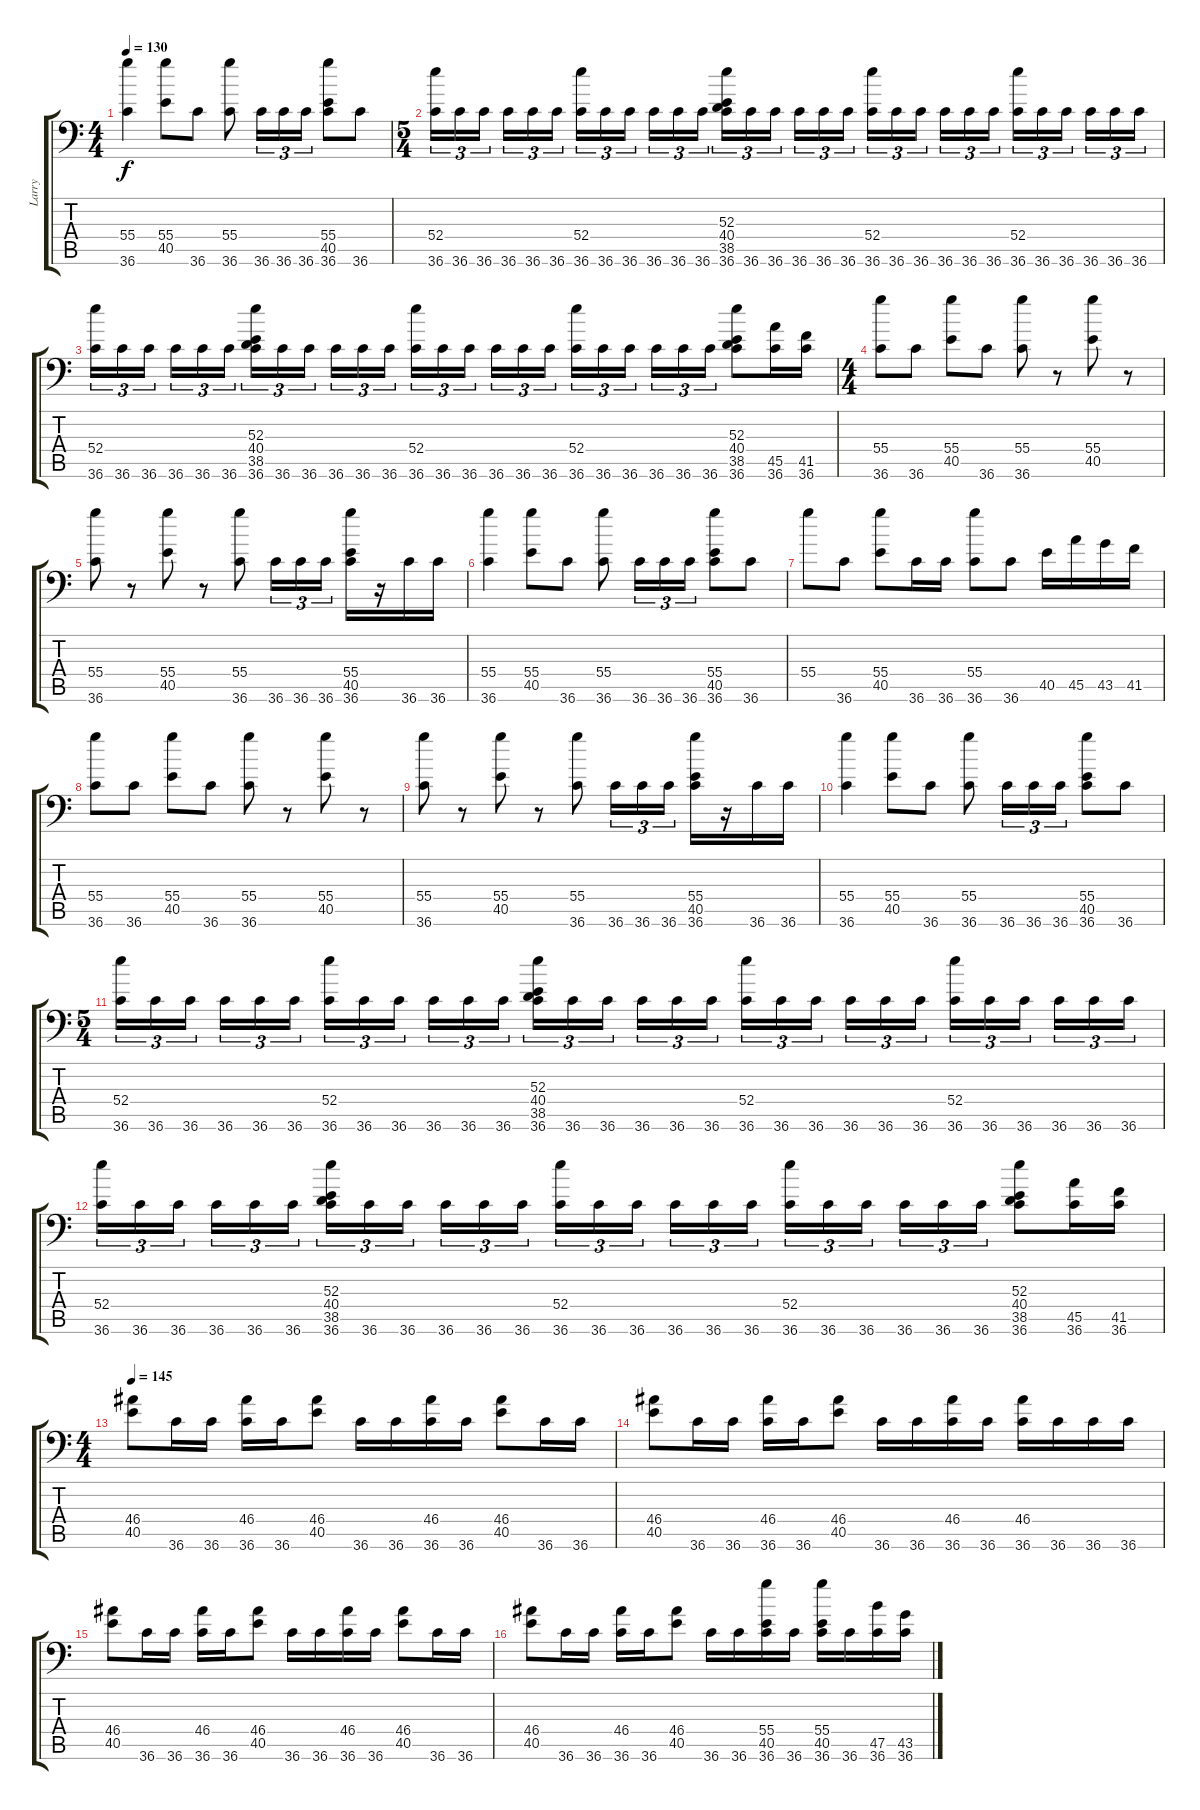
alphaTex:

\track ("Larry" "Larry") {instrument acousticgrandpiano}
\staff {score tabs}
\tuning (C-1 C-1 C-1 C-1 C-1 C-1) {hide}
\ts (4 4)
\tempo 130
\clef f4
\ks c
(55.4 36.6).4{dy f} (55.4 40.5).8 36.6.8 (55.4 36.6).8 36.6.16{tu (3 2)} 36.6.16{tu (3 2)} 36.6.16{tu (3 2)} (55.4 40.5 36.6).8 36.6.8 |
\ts (5 4)
(52.4 36.6).16{tu (3 2)} 36.6.16{tu (3 2)} 36.6.16{tu (3 2)} 36.6.16{tu (3 2)} 36.6.16{tu (3 2)} 36.6.16{tu (3 2)} (52.4 36.6).16{tu (3 2)} 36.6.16{tu (3 2)} 36.6.16{tu (3 2)} 36.6.16{tu (3 2)} 36.6.16{tu (3 2)} 36.6.16{tu (3 2)} (52.3 40.4 38.5 36.6).16{tu (3 2)} 36.6.16{tu (3 2)} 36.6.16{tu (3 2)} 36.6.16{tu (3 2)} 36.6.16{tu (3 2)} 36.6.16{tu (3 2)} (52.4 36.6).16{tu (3 2)} 36.6.16{tu (3 2)} 36.6.16{tu (3 2)} 36.6.16{tu (3 2)} 36.6.16{tu (3 2)} 36.6.16{tu (3 2)} (52.4 36.6).16{tu (3 2)} 36.6.16{tu (3 2)} 36.6.16{tu (3 2)} 36.6.16{tu (3 2)} 36.6.16{tu (3 2)} 36.6.16{tu (3 2)} |
(52.4 36.6).16{tu (3 2)} 36.6.16{tu (3 2)} 36.6.16{tu (3 2)} 36.6.16{tu (3 2)} 36.6.16{tu (3 2)} 36.6.16{tu (3 2)} (52.3 40.4 38.5 36.6).16{tu (3 2)} 36.6.16{tu (3 2)} 36.6.16{tu (3 2)} 36.6.16{tu (3 2)} 36.6.16{tu (3 2)} 36.6.16{tu (3 2)} (52.4 36.6).16{tu (3 2)} 36.6.16{tu (3 2)} 36.6.16{tu (3 2)} 36.6.16{tu (3 2)} 36.6.16{tu (3 2)} 36.6.16{tu (3 2)} (52.4 36.6).16{tu (3 2)} 36.6.16{tu (3 2)} 36.6.16{tu (3 2)} 36.6.16{tu (3 2)} 36.6.16{tu (3 2)} 36.6.16{tu (3 2)} (52.3 40.4 38.5 36.6).8 (45.5 36.6).16 (41.5 36.6).16 |
\ts (4 4)
(55.4 36.6).8 36.6.8 (55.4 40.5).8 36.6.8 (55.4 36.6).8 r.8 (55.4 40.5).8 r.8 |
(55.4 36.6).8 r.8 (55.4 40.5).8 r.8 (55.4 36.6).8 36.6.16{tu (3 2)} 36.6.16{tu (3 2)} 36.6.16{tu (3 2)} (55.4 40.5 36.6).16 r.16 36.6.16 36.6.16 |
(55.4 36.6).4 (55.4 40.5).8 36.6.8 (55.4 36.6).8 36.6.16{tu (3 2)} 36.6.16{tu (3 2)} 36.6.16{tu (3 2)} (55.4 40.5 36.6).8 36.6.8 |
55.4.8 36.6.8 (55.4 40.5).8 36.6.16 36.6.16 (55.4 36.6).8 36.6.8 40.5.16 45.5.16 43.5.16 41.5.16 |
(55.4 36.6).8 36.6.8 (55.4 40.5).8 36.6.8 (55.4 36.6).8 r.8 (55.4 40.5).8 r.8 |
(55.4 36.6).8 r.8 (55.4 40.5).8 r.8 (55.4 36.6).8 36.6.16{tu (3 2)} 36.6.16{tu (3 2)} 36.6.16{tu (3 2)} (55.4 40.5 36.6).16 r.16 36.6.16 36.6.16 |
(55.4 36.6).4 (55.4 40.5).8 36.6.8 (55.4 36.6).8 36.6.16{tu (3 2)} 36.6.16{tu (3 2)} 36.6.16{tu (3 2)} (55.4 40.5 36.6).8 36.6.8 |
\ts (5 4)
(52.4 36.6).16{tu (3 2)} 36.6.16{tu (3 2)} 36.6.16{tu (3 2)} 36.6.16{tu (3 2)} 36.6.16{tu (3 2)} 36.6.16{tu (3 2)} (52.4 36.6).16{tu (3 2)} 36.6.16{tu (3 2)} 36.6.16{tu (3 2)} 36.6.16{tu (3 2)} 36.6.16{tu (3 2)} 36.6.16{tu (3 2)} (52.3 40.4 38.5 36.6).16{tu (3 2)} 36.6.16{tu (3 2)} 36.6.16{tu (3 2)} 36.6.16{tu (3 2)} 36.6.16{tu (3 2)} 36.6.16{tu (3 2)} (52.4 36.6).16{tu (3 2)} 36.6.16{tu (3 2)} 36.6.16{tu (3 2)} 36.6.16{tu (3 2)} 36.6.16{tu (3 2)} 36.6.16{tu (3 2)} (52.4 36.6).16{tu (3 2)} 36.6.16{tu (3 2)} 36.6.16{tu (3 2)} 36.6.16{tu (3 2)} 36.6.16{tu (3 2)} 36.6.16{tu (3 2)} |
(52.4 36.6).16{tu (3 2)} 36.6.16{tu (3 2)} 36.6.16{tu (3 2)} 36.6.16{tu (3 2)} 36.6.16{tu (3 2)} 36.6.16{tu (3 2)} (52.3 40.4 38.5 36.6).16{tu (3 2)} 36.6.16{tu (3 2)} 36.6.16{tu (3 2)} 36.6.16{tu (3 2)} 36.6.16{tu (3 2)} 36.6.16{tu (3 2)} (52.4 36.6).16{tu (3 2)} 36.6.16{tu (3 2)} 36.6.16{tu (3 2)} 36.6.16{tu (3 2)} 36.6.16{tu (3 2)} 36.6.16{tu (3 2)} (52.4 36.6).16{tu (3 2)} 36.6.16{tu (3 2)} 36.6.16{tu (3 2)} 36.6.16{tu (3 2)} 36.6.16{tu (3 2)} 36.6.16{tu (3 2)} (52.3 40.4 38.5 36.6).8 (45.5 36.6).16 (41.5 36.6).16 |
\ts (4 4)
\tempo 145
(46.4 40.5).8 36.6.16 36.6.16 (46.4 36.6).16 36.6.16 (46.4 40.5).8 36.6.16 36.6.16 (46.4 36.6).16 36.6.16 (46.4 40.5).8 36.6.16 36.6.16 |
(46.4 40.5).8 36.6.16 36.6.16 (46.4 36.6).16 36.6.16 (46.4 40.5).8 36.6.16 36.6.16 (46.4 36.6).16 36.6.16 (46.4 36.6).16 36.6.16 36.6.16 36.6.16 |
(46.4 40.5).8 36.6.16 36.6.16 (46.4 36.6).16 36.6.16 (46.4 40.5).8 36.6.16 36.6.16 (46.4 36.6).16 36.6.16 (46.4 40.5).8 36.6.16 36.6.16 |
(46.4 40.5).8 36.6.16 36.6.16 (46.4 36.6).16 36.6.16 (46.4 40.5).8 36.6.16 36.6.16 (55.4 40.5 36.6).16 36.6.16 (55.4 40.5 36.6).16 36.6.16 (47.5 36.6).16 (43.5 36.6).16
